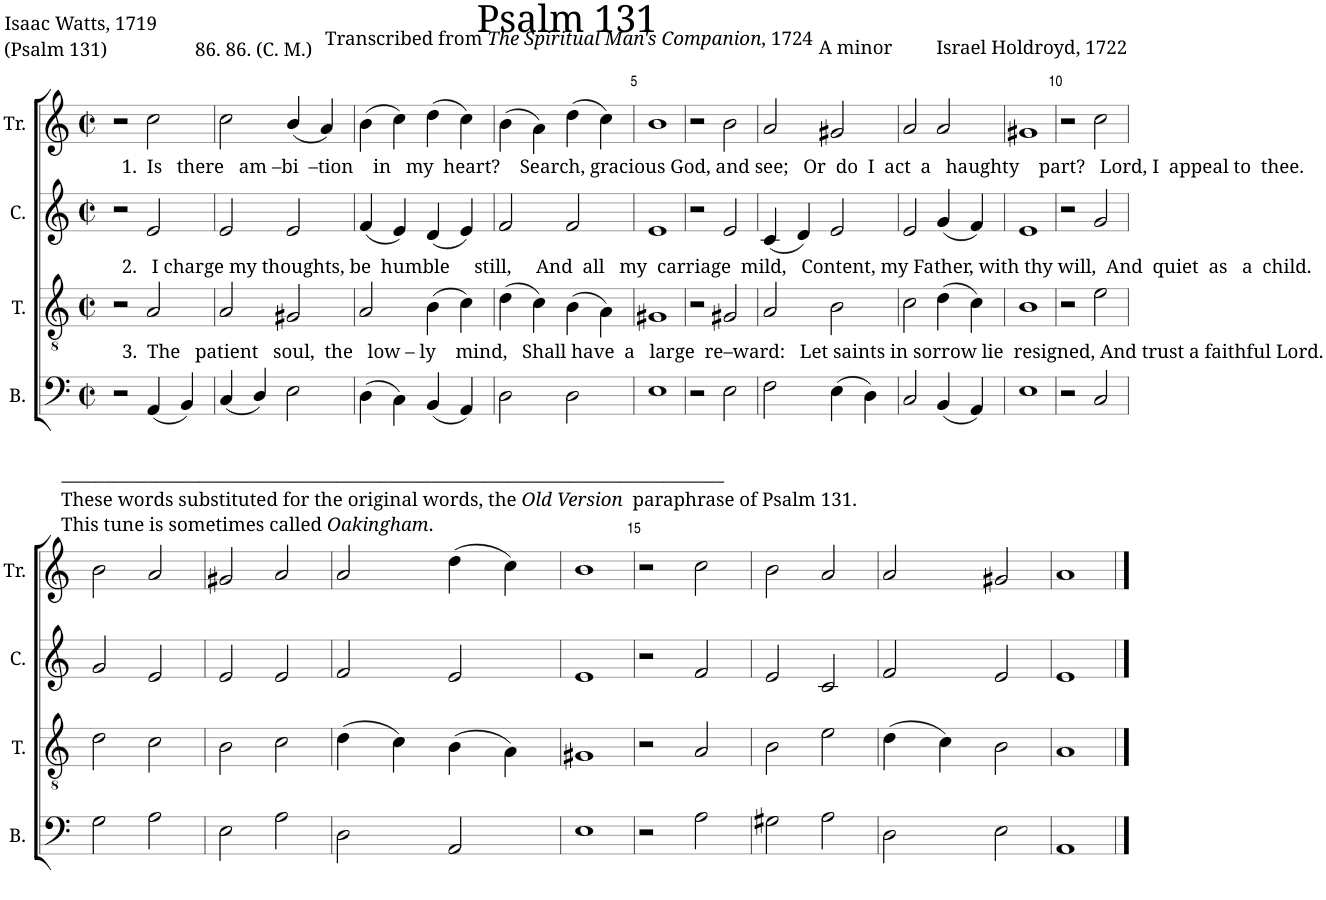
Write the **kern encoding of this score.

**kern	**kern	**kern	**kern
*part4	*part3	*part2	*part1
*staff4	*staff3	*staff2	*staff1
*I"B.	*I"T.	*I"C.	*I"Tr.
*I'B.	*I'T.	*I'C.	*I'Tr.
*clefF4	*clefGv2	*clefG2	*clefG2
*k[]	*k[]	*k[]	*k[]
*M2/2	*M2/2	*M2/2	*M2/2
*met(c|)	*met(c|)	*met(c|)	*met(c|)
=1	=1	=1	=1
2r	2r	2r	2r
!	!	!	!LO:TX:b:t=1.  Is   there   am –bi  –tion    in   my  heart?    Search, gracious God, and see;   Or  do  I  act  a   haughty    part?   Lord, I  appeal to  thee.
!	!	!LO:TX:b:t=2.   I charge my thoughts, be  humble     still,     And  all   my  carriage  mild,   Content, my Father, with thy will,  And  quiet  as   a  child.	!
!	!LO:TX:b:t=3.  The   patient   soul,  the   low – ly    mind,   Shall have  a   large  re–ward&colon;   Let saints in sorrow lie  resigned, And trust a faithful Lord.	!	!
!LO:TX:b:t=_____________________________________________________________________________	!	!	!
!LO:TX:b:t=These words substituted for the original words, the	!	!	!
!LO:TX:b:i:t=Old Version	!	!	!
!LO:TX:b:t=paraphrase of Psalm 131.	!	!	!
!LO:TX:b:t=This tune is sometimes called	!	!	!
!LO:TX:b:i:t=Oakingham	!	!	!
!LO:TX:b:t=.	!	!	!
(4AA/	2A/	2e/	2cc\
4BB/)	.	.	.
=2	=2	=2	=2
(4C/	2A/	2e/	2cc\
4D/)	.	.	.
2E\	2G#X/	2e/	(4b/
.	.	.	4a/)
=3	=3	=3	=3
(4D\	2A/	(4f/	(4b\
4C\)	.	4e/)	4cc\)
(4BB/	(4B\	(4d/	(4dd\
4AA/)	4c\)	4e/)	4cc\)
=4	=4	=4	=4
2D\	(4d\	2f/	(4b\
.	4c\)	.	4a\)
2D\	(4B\	2f/	(4dd\
.	4A\)	.	4cc\)
=5	=5	=5	=5
1E	1G#X	1e	1b
=6	=6	=6	=6
2r	2r	2r	2r
2E\	2G#X/	2e/	2b\
=7	=7	=7	=7
2F\	2A/	(4c/	2a/
.	.	4d/)	.
(4E\	2B\	2e/	2g#X/
4D\)	.	.	.
=8	=8	=8	=8
2C/	2c\	2e/	2a/
(4BB/	(4d\	(4g/	2a/
4AA/)	4c\)	4f/)	.
=9	=9	=9	=9
1E	1B	1e	1g#X
=10	=10	=10	=10
2r	2r	2r	2r
2C/	2e\	2g/	2cc\
!!LO:LB:g=z
=11	=11	=11	=11
2G\	2d\	2g/	2b\
2A\	2c\	2e/	2a/
=12	=12	=12	=12
2E\	2B\	2e/	2g#X/
2A\	2c\	2e/	2a/
=13	=13	=13	=13
2D\	(4d\	2f/	2a/
.	4c\)	.	.
2AA/	(4B\	2e/	(4dd\
.	4A\)	.	4cc\)
=14	=14	=14	=14
1E	1G#X	1e	1b
=15	=15	=15	=15
2r	2r	2r	2r
2A\	2A/	2f/	2cc\
=16	=16	=16	=16
2G#X\	2B\	2e/	2b\
2A\	2e\	2c/	2a/
=17	=17	=17	=17
2D\	(4d\	2f/	2a/
.	4c\)	.	.
2E\	2B\	2e/	2g#X/
=18	=18	=18	=18
1AA	1A	1e	1a
==	==	==	==
*-	*-	*-	*-
